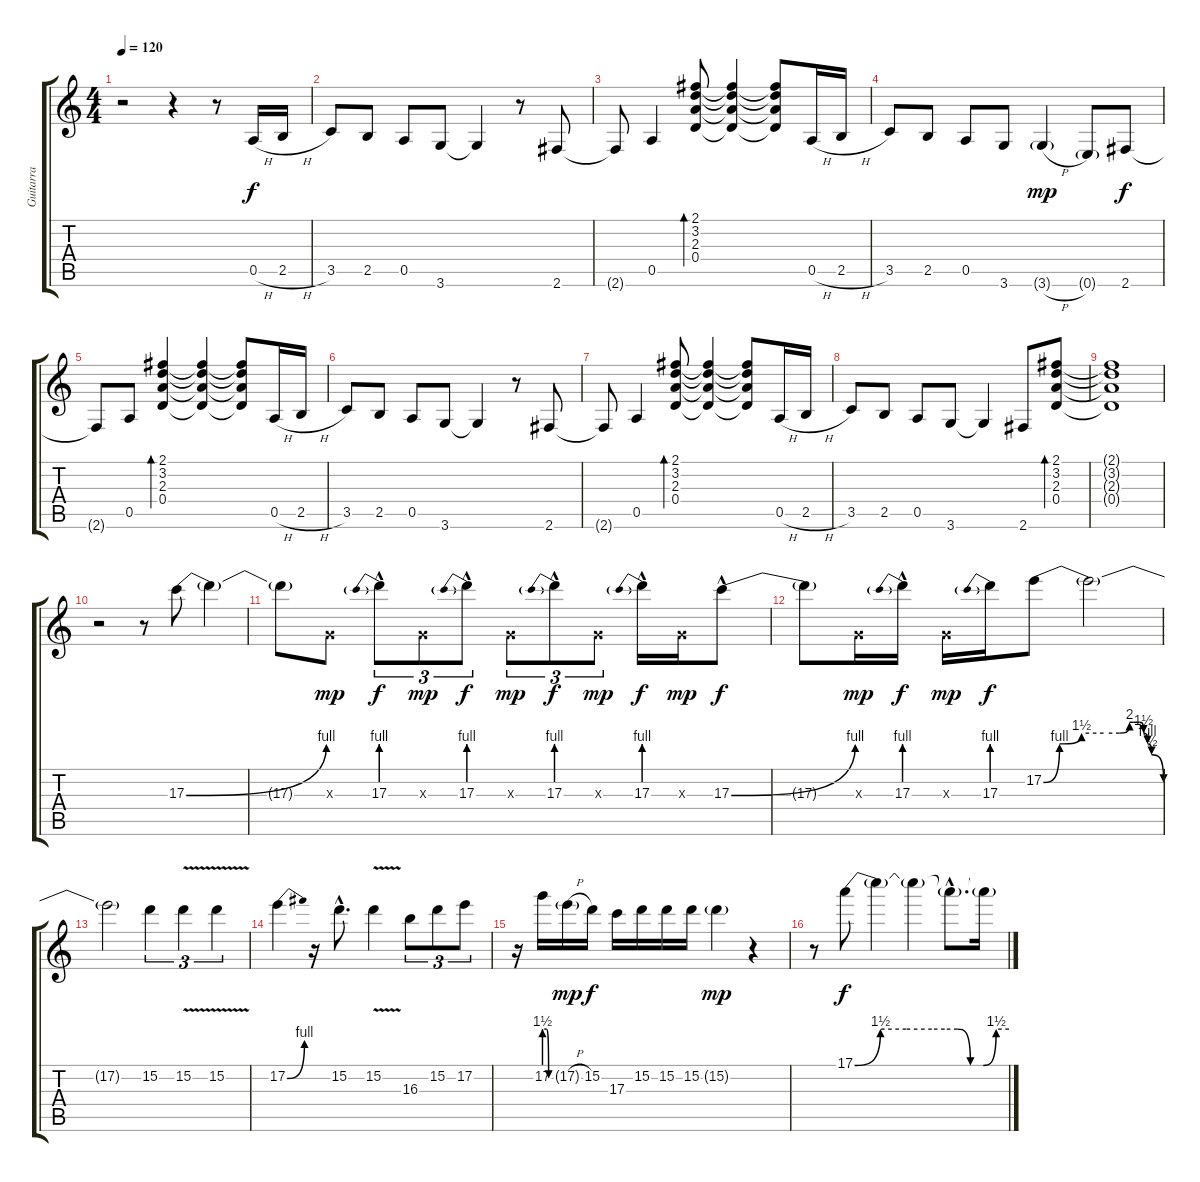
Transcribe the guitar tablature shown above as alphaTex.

\track ("Guitarra" "Guitarra") {instrument distortionguitar}
\staff {score tabs}
\tuning (E4 B3 G3 D3 A2 E2) {hide}
\ts (4 4)
\tempo 120
\clef g2
\ks c
r.2{dy f instrument electricguitarclean} r.4 r.8 0.5{h}.16 2.5{h}.16 |
3.5.8 2.5.8 0.5.8 3.6.8 3.6{t}.4 r.8 2.6.8 |
2.6{t}.8 0.5.4 (2.1 3.2 2.3 0.4).8{bd 120} (2.1{t} 3.2{t} 2.3{t} 0.4{t}).4 (2.1{t} 3.2{t} 2.3{t} 0.4{t}).8 0.5{h}.16 2.5{h}.16 |
3.5.8 2.5.8 0.5.8 3.6.8 3.6{h g}.4{dy mp} 0.6{g}.8 2.6.8{dy f} |
2.6{t}.8 0.5.8 (2.1 3.2 2.3 0.4).4{bd 120} (2.1{t} 3.2{t} 2.3{t} 0.4{t}).4 (2.1{t} 3.2{t} 2.3{t} 0.4{t}).8 0.5{h}.16 2.5{h}.16 |
3.5.8 2.5.8 0.5.8 3.6.8 3.6{t}.4 r.8 2.6.8 |
2.6{t}.8 0.5.4 (2.1 3.2 2.3 0.4).8{bd 120} (2.1{t} 3.2{t} 2.3{t} 0.4{t}).4 (2.1{t} 3.2{t} 2.3{t} 0.4{t}).8 0.5{h}.16 2.5{h}.16 |
3.5.8 2.5.8 0.5.8 3.6.8 3.6{t}.4 2.6.8 (2.1 3.2 2.3 0.4).8{bd 120} |
(2.1{t} 3.2{t} 2.3{t} 0.4{t}).1 |
r.2{instrument distortionguitar} r.8 17.3{be (bend 0 0 60 4)}.8 17.3{t}.4 |
17.3{t}.8 0.3{x}.8{dy mp} 17.3{be (prebend 0 4 60 4) hac}.8{tu (3 2) dy f} 0.3{x}.8{tu (3 2) dy mp} 17.3{be (prebend 0 4 60 4) hac}.8{tu (3 2) dy f} 0.3{x}.8{tu (3 2) dy mp} 17.3{be (prebend 0 4 60 4) hac}.8{tu (3 2) dy f} 0.3{x}.8{tu (3 2) dy mp} 17.3{be (prebend 0 4 60 4) hac}.16{dy f} 0.3{x}.16{dy mp} 17.3{be (bend 0 0 60 4) hac}.8{dy f} |
17.3{t}.8 0.3{x}.16{dy mp} 17.3{be (prebend 0 4 60 4) hac}.16{dy f} 0.3{x}.16{dy mp} 17.3{be (prebend 0 4 60 4)}.16{dy f} 17.2{be (custom 0 0 8 4 19 6 30 6 38 6 43 8 45 8 48 8 50 6 52 4 54 2 60 0)}.8 17.2{t}.2 |
17.2{t}.2 15.2.4{tu (3 2)} 15.2{v}.4{tu (3 2)} 15.2{v}.4{tu (3 2)} |
17.2{be (bend 0 0 60 4)}.4 r.16 15.2{hac}.8{d} 15.2{v}.4 16.3.8{tu (3 2)} 15.2.8{tu (3 2)} 17.2.8{tu (3 2)} |
r.16 17.2{be (custom 0 6 20 6 40 0 60 0)}.16 17.2{h g}.16{dy mp} 15.2.16{dy f} 17.3.16 15.2.16 15.2.16 15.2.16 15.2{g}.4{dy mp} r.4 |
r.8 17.1{be (custom 0 0 10 6 20 6 30 6 35 6 40 6 45 0 50 0 55 6 60 6)}.8{dy f} 17.1{t}.4 17.1{t}.4 17.1{hac t}.8{d} 17.1{t}.16
